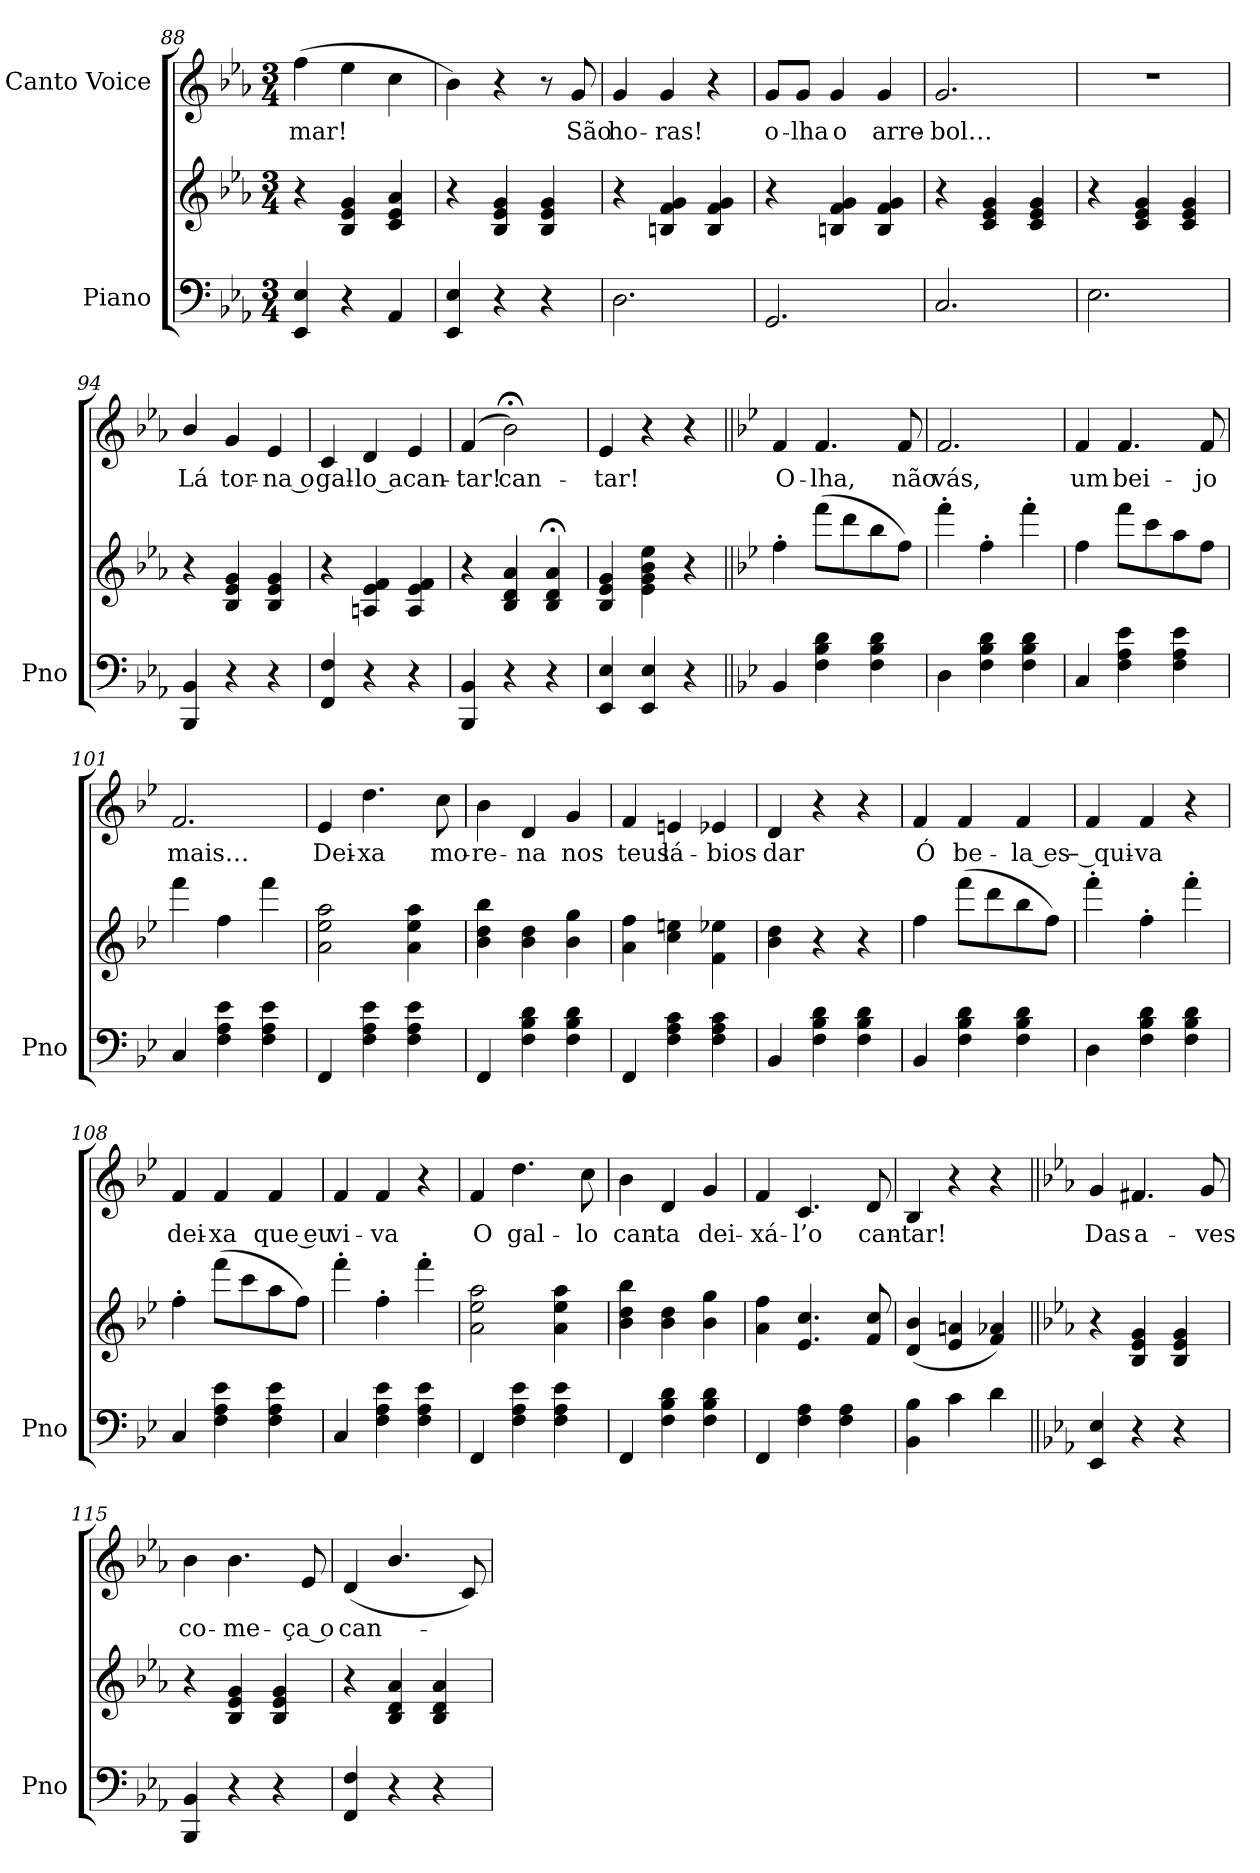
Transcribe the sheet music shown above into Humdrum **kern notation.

**kern	**kern	**kern	**text
*part2	*part2	*part1	*part1
*staff3	*staff2	*staff1	*staff1
*I"Piano	*	*I"Canto Voice	*
*I'Pno	*	*	*
*clefF4	*clefG2	*clefG2	*
*k[b-e-a-]	*k[b-e-a-]	*k[b-e-a-]	*
*M3/4	*M3/4	*M3/4	*
=88	=88	=88	=88
!	!	!	!LO:LY:b
4EE-/ 4E-/	4r	(>4ff\	mar!
4r	4B-/ 4e-/ 4g/	4ee-\	.
4AA-/	4c/ 4e-/ 4a-/	4cc\	.
=89	=89	=89	=89
4EE-/ 4E-/	4r	4b-\)	.
4r	4B-/ 4e-/ 4g/	4r	.
4r	4B-/ 4e-/ 4g/	8r	.
!	!	!	!LO:LY:b
.	.	8g/	São
=90	=90	=90	=90
!	!	!	!LO:LY:b
2.D\	4r	4g/	ho-
!	!	!	!LO:LY:b
.	4Bn/ 4f/ 4g/	4g/	-ras!
.	4B/ 4f/ 4g/	4r	.
=91	=91	=91	=91
!	!	!	!LO:LY:b
2.GG/	4r	8g/L	o-
!	!	!	!LO:LY:b
.	.	8g/J	-lha
!	!	!	!LO:LY:b
.	4Bn/ 4f/ 4g/	4g/	o
!	!	!	!LO:LY:b
.	4B/ 4f/ 4g/	4g/	arre-
=92	=92	=92	=92
!	!	!	!LO:LY:b
2.C/	4r	2.g/	-bol…
.	4c/ 4e-/ 4g/	.	.
.	4c/ 4e-/ 4g/	.	.
!!LO:LB:g=z
=93	=93	=93	=93
2.E-\	4r	2.r	.
.	4c/ 4e-/ 4g/	.	.
.	4c/ 4e-/ 4g/	.	.
=94	=94	=94	=94
!	!	!	!LO:LY:b
4BBB-/ 4BB-/	4r	4b-/	Lá
!	!	!	!LO:LY:b
4r	4B-/ 4e-/ 4g/	4g/	tor-
!	!	!	!LO:LY:b
4r	4B-/ 4e-/ 4g/	4e-/	na o
=95	=95	=95	=95
!	!	!	!LO:LY:b
4FF/ 4F/	4r	4c/	gal-
!	!	!	!LO:LY:b
4r	4An/ 4e-/ 4f/	4d/	lo a
!	!	!	!LO:LY:b
4r	4A/ 4e-/ 4f/	4e-/	can-
=96	=96	=96	=96
!	!	!	!LO:LY:b
4BBB-/ 4BB-/	4r	(>4f/	-tar!
!	!	!	!LO:LY:b
4r	4B-/ 4d/ 4a-/	2b-;<\)	can-
4r	4B-/;< 4d/;< 4a-/;<	.	.
=97	=97	=97	=97
!	!	!	!LO:LY:b
4EE-/ 4E-/	4B-/ 4e-/ 4g/	4e-/	-tar!
4EE-/ 4E-/	4e-\ 4g\ 4b-\ 4ee-\	4r	.
4r	4r	4r	.
=98||	=98||	=98||	=98||
*k[b-e-]	*k[b-e-]	*k[b-e-]	*
!	!	!	!LO:LY:b
4BB-/	4ff'\	4f/	O-
!	!	!	!LO:LY:b
4F\ 4B-\ 4d\	(>8fff\L	4.f/	-lha,
.	8ddd\	.	.
4F\ 4B-\ 4d\	8bb-\	.	.
!	!	!	!LO:LY:b
.	8ff\J)	8f/	não
=99	=99	=99	=99
!	!	!	!LO:LY:b
4D\	4fff'\	2.f/	vás,
4F\ 4B-\ 4d\	4ff'\	.	.
4F\ 4B-\ 4d\	4fff'\	.	.
!!LO:LB:g=z
=100	=100	=100	=100
!	!	!	!LO:LY:b
4C/	4ff\	4f/	um
!	!	!	!LO:LY:b
4F\ 4A\ 4e-\	8fff\L	4.f/	bei-
.	8ccc\	.	.
4F\ 4A\ 4e-\	8aa\	.	.
!	!	!	!LO:LY:b
.	8ff\J	8f/	-jo
=101	=101	=101	=101
!	!	!	!LO:LY:b
4C/	4fff\	2.f/	mais…
4F\ 4A\ 4e-\	4ff\	.	.
4F\ 4A\ 4e-\	4fff\	.	.
=102	=102	=102	=102
!	!	!	!LO:LY:b
4FF/	2a\ 2ee-\ 2aa\	4e-/	Dei-
!	!	!	!LO:LY:b
4F\ 4A\ 4e-\	.	4.dd\	-xa
4F\ 4A\ 4e-\	4a\ 4ee-\ 4aa\	.	.
!	!	!	!LO:LY:b
.	.	8cc\	mo-
=103	=103	=103	=103
!	!	!	!LO:LY:b
4FF/	4b-\ 4dd\ 4bb-\	4b-\	-re-
!	!	!	!LO:LY:b
4F\ 4B-\ 4d\	4b-\ 4dd\	4d/	-na
!	!	!	!LO:LY:b
4F\ 4B-\ 4d\	4b-\ 4gg\	4g/	nos
=104	=104	=104	=104
!	!	!	!LO:LY:b
4FF/	4a\ 4ff\	4f/	teus
!	!	!	!LO:LY:b
4F\ 4A\ 4c\	4cc\ 4een\	4en/	lá-
!	!	!	!LO:LY:b
4F\ 4A\ 4c\	4f\ 4ee-X\	4e-X/	-bios
=105	=105	=105	=105
!	!	!	!LO:LY:b
4BB-/	4b-\ 4dd\	4d/	dar
4F\ 4B-\ 4d\	4r	4r	.
4F\ 4B-\ 4d\	4r	4r	.
=106	=106	=106	=106
!	!	!	!LO:LY:b
4BB-/	4ff\	4f/	Ó
!	!	!	!LO:LY:b
4F\ 4B-\ 4d\	(>8fff\L	4f/	be-
.	8ddd\	.	.
!	!	!	!LO:LY:b
4F\ 4B-\ 4d\	8bb-\	4f/	la es
.	8ff\J)	.	.
!!LO:LB:g=z
=107	=107	=107	=107
!	!	!	!LO:LY:b
4D\	4fff'\	4f/	-– qui-
!	!	!	!LO:LY:b
4F\ 4B-\ 4d\	4ff'\	4f/	-va
4F\ 4B-\ 4d\	4fff'\	4r	.
=108	=108	=108	=108
!	!	!	!LO:LY:b
4C/	4ff'\	4f/	dei-
!	!	!	!LO:LY:b
4F\ 4A\ 4e-\	(>8fff\L	4f/	-xa
.	8ccc\	.	.
!	!	!	!LO:LY:b
4F\ 4A\ 4e-\	8aa\	4f/	que eu
.	8ff\J)	.	.
=109	=109	=109	=109
!	!	!	!LO:LY:b
4C/	4fff'\	4f/	vi-
!	!	!	!LO:LY:b
4F\ 4A\ 4e-\	4ff'\	4f/	-va
4F\ 4A\ 4e-\	4fff'\	4r	.
=110	=110	=110	=110
!	!	!	!LO:LY:b
4FF/	2a\ 2ee-\ 2aa\	4f/	O
!	!	!	!LO:LY:b
4F\ 4A\ 4e-\	.	4.dd\	gal-
4F\ 4A\ 4e-\	4a\ 4ee-\ 4aa\	.	.
!	!	!	!LO:LY:b
.	.	8cc\	-lo
=111	=111	=111	=111
!	!	!	!LO:LY:b
4FF/	4b-\ 4dd\ 4bb-\	4b-\	can-
!	!	!	!LO:LY:b
4F\ 4B-\ 4d\	4b-\ 4dd\	4d/	-ta
!	!	!	!LO:LY:b
4F\ 4B-\ 4d\	4b-\ 4gg\	4g/	dei-
=112	=112	=112	=112
!	!	!	!LO:LY:b
4FF/	4a\ 4ff\	4f/	-xá-
!	!	!	!LO:LY:b
4F\ 4A\	4.e-/ 4.cc/	4.c/	-l’o
4F\ 4A\	.	.	.
!	!	!	!LO:LY:b
.	8f/ 8cc/	8d/	can-
=113	=113	=113	=113
!	!	!	!LO:LY:b
4BB-\ 4B-\	(<4d/ 4b-/	4B-/	-tar!
4c\	4e-/ 4an/	4r	.
4d\	4f/ 4a-X/)	4r	.
!!LO:PB:g=z
=114||	=114||	=114||	=114||
*k[b-e-a-]	*k[b-e-a-]	*k[b-e-a-]	*
!	!	!	!LO:LY:b
4EE-/ 4E-/	4r	4g/	Das
!	!	!	!LO:LY:b
4r	4B-/ 4e-/ 4g/	4.f#X/	a-
4r	4B-/ 4e-/ 4g/	.	.
!	!	!	!LO:LY:b
.	.	8g/	-ves
=115	=115	=115	=115
!	!	!	!LO:LY:b
4BBB-/ 4BB-/	4r	4b-\	co-
!	!	!	!LO:LY:b
4r	4B-/ 4e-/ 4g/	4.b-\	-me-
4r	4B-/ 4e-/ 4g/	.	.
!	!	!	!LO:LY:b
.	.	8e-/	ça o
=116	=116	=116	=116
!	!	!	!LO:LY:b
4FF/ 4F/	4r	(>4d/	can-
4r	4B-/ 4d/ 4a-/	4.b-/	.
4r	4B-/ 4d/ 4a-/	.	.
.	.	8c/)	.
=	=	=	=
*-	*-	*-	*-
